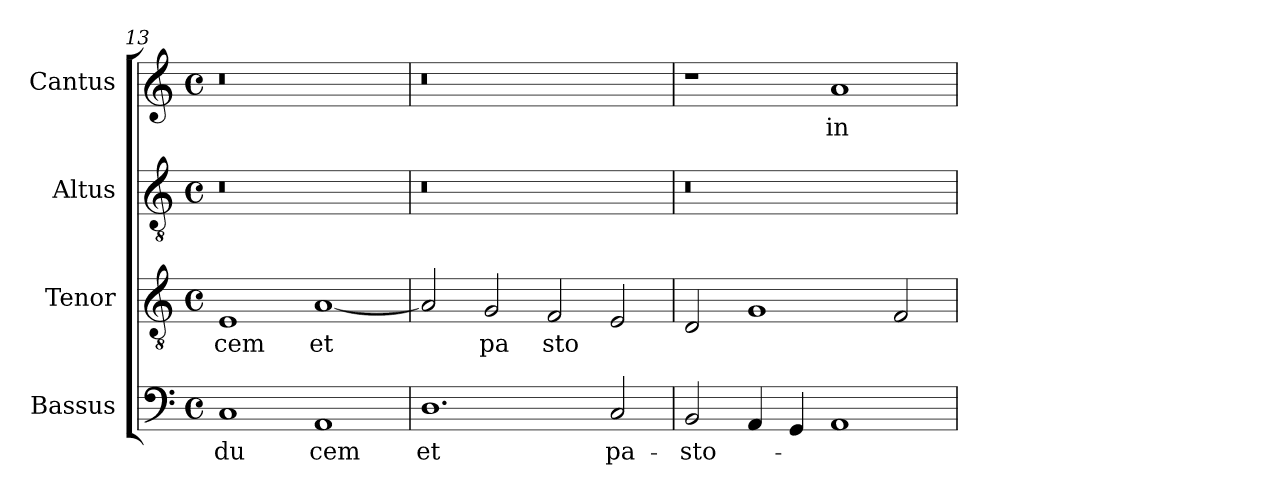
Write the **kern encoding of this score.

**kern	**text	**kern	**text	**kern	**kern	**text
*part4	*part4	*part3	*part3	*part2	*part1	*part1
*staff4	*staff4	*staff3	*staff3	*staff2	*staff1	*staff1
*I"Bassus	*	*I"Tenor	*	*I"Altus	*I"Cantus	*
*clefF4	*	*clefGv2	*	*clefGv2	*clefG2	*
*M4/4	*	*M4/4	*	*M4/4	*M4/4	*
*met(c)	*	*met(c)	*	*met(c)	*met(c)	*
=13	=13	=13	=13	=13	=13	=13
!	!LO:LY:b:cj	!	!LO:LY:b:cj	!	!	!
1C	du	1E	cem	0r	0r	.
!	!LO:LY:b:cj	!	!LO:LY:b:cj	!	!	!
1AA	cem	[>1A	et	.	.	.
!!LO:LB:g=z
=14	=14	=14	=14	=14	=14	=14
!	!LO:LY:b:cj	!	!	!	!	!
1.D	et	2A/]	.	0r	0r	.
!	!	!	!LO:LY:b:cj	!	!	!
.	.	2G/	pa	.	.	.
!	!	!	!LO:LY:b	!	!	!
.	.	2F/	sto	.	.	.
!	!LO:LY:b:cj	!	!	!	!	!
2C/	pa-	2E/	.	.	.	.
=15	=15	=15	=15	=15	=15	=15
!	!LO:LY:b	!	!	!	!	!
2BB/	-sto-	2D/	.	0r	1r	.
4AA/	.	1G	.	.	.	.
4GG/	.	.	.	.	.	.
!	!	!	!	!	!	!LO:LY:b:cj
1AA	.	.	.	.	1a	in
.	.	2F/	.	.	.	.
=	=	=	=	=	=	=
*-	*-	*-	*-	*-	*-	*-
